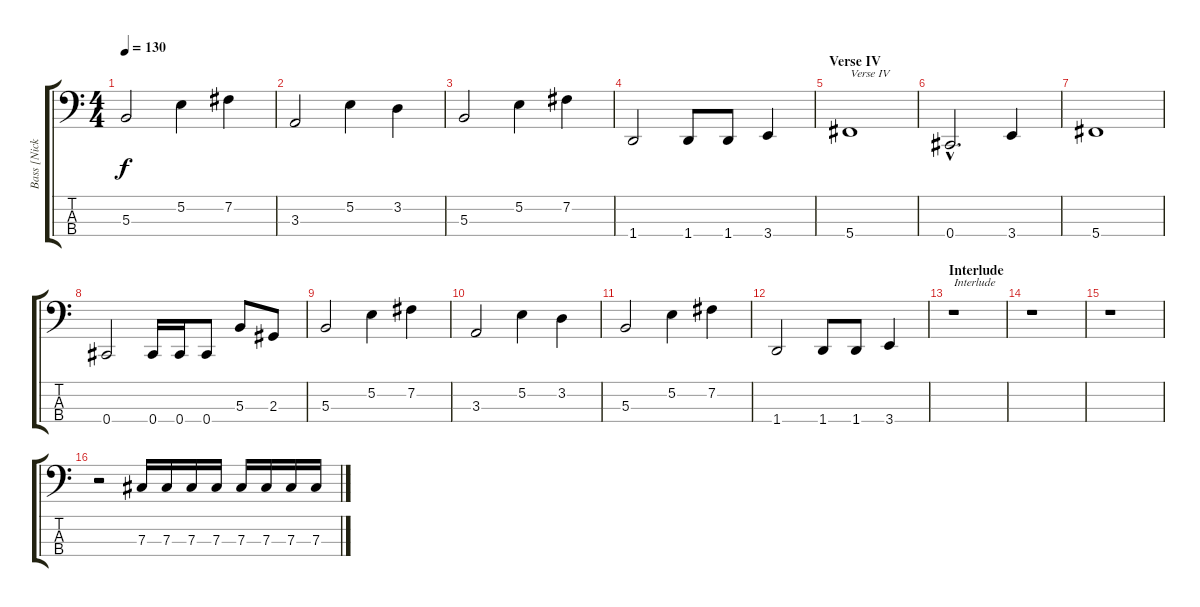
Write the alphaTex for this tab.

\track ("Bass [Nicklasson]" "Bass [Nick") {instrument electricbasspick}
\staff {score tabs}
\tuning (E2 B1 Gb1 Db1) {hide}
\ts (4 4)
\tempo 130
\clef f4
\ks c
5.3.2{dy f} 5.2.4 7.2.4 |
3.3.2 5.2.4 3.2.4 |
5.3.2 5.2.4 7.2.4 |
1.4.2 1.4.8 1.4.8 3.4.4 |
\section ("" "Verse IV")
5.4.1{txt "Verse IV"} |
0.4{hac}.2{d} 3.4.4 |
5.4.1 |
0.4.2 0.4.16 0.4.16 0.4.8 5.3.8 2.3.8 |
5.3.2 5.2.4 7.2.4 |
3.3.2 5.2.4 3.2.4 |
5.3.2 5.2.4 7.2.4 |
1.4.2 1.4.8 1.4.8 3.4.4 |
\section ("" "Interlude")
r.1{txt "Interlude"} |
r.1 |
r.1 |
r.2 7.3.16 7.3.16 7.3.16 7.3.16 7.3.16 7.3.16 7.3.16 7.3.16
